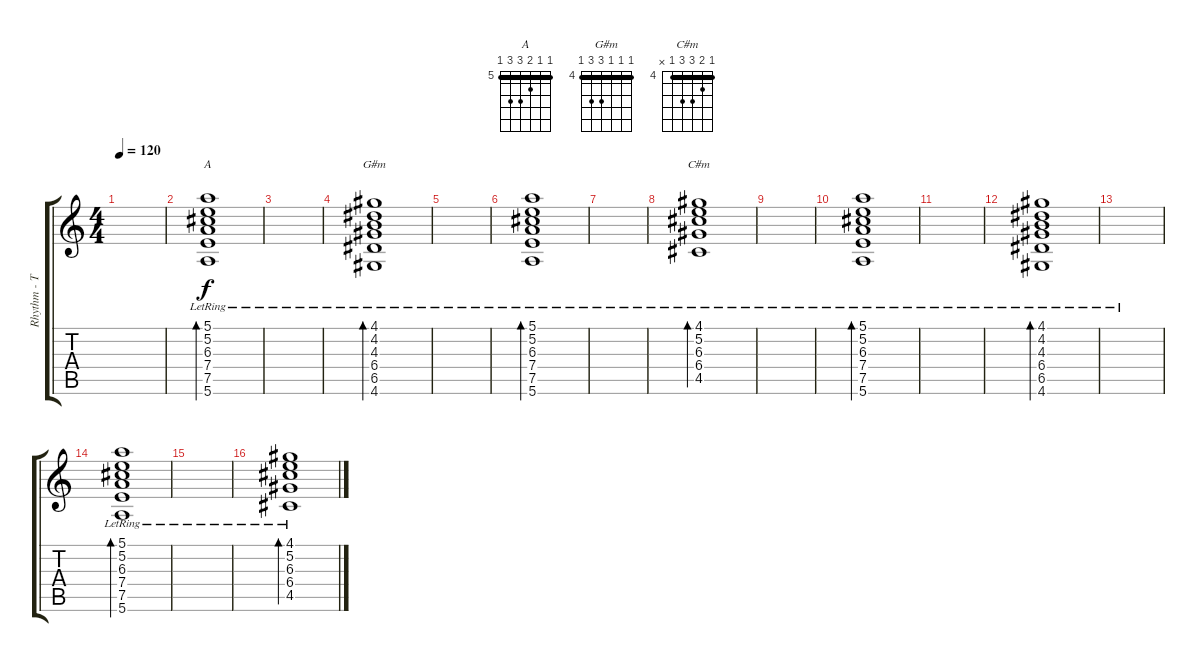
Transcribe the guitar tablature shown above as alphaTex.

\track ("Rhythm - Thomas Herrmann" "Rhythm - T") {instrument electricguitarclean}
\staff {score tabs}
\tuning (E4 B3 G3 D3 A2 E2) {hide}
\chord ("A" 5 5 6 7 7 5) {firstfret 5 barre 5}
\chord ("G#m" 4 4 4 6 6 4) {firstfret 4 barre 4}
\chord ("C#m" 4 5 6 6 4 x) {firstfret 4 barre 4}
\ts (4 4)
\tempo 120
\clef g2
\ks c
|
(5.1{lr} 5.2{lr} 6.3{lr} 7.4{lr} 7.5{lr} 5.6{lr}).1{bd 120 ch "A"} |
|
(4.1{lr} 4.2{lr} 4.3{lr} 6.4{lr} 6.5{lr} 4.6{lr}).1{bd 120 ch "G#m"} |
|
(5.1{lr} 5.2{lr} 6.3{lr} 7.4{lr} 7.5{lr} 5.6{lr}).1{bd 120} |
|
(4.1{lr} 5.2{lr} 6.3{lr} 6.4{lr} 4.5{lr}).1{bd 120 ch "C#m"} |
|
(5.1{lr} 5.2{lr} 6.3{lr} 7.4{lr} 7.5{lr} 5.6{lr}).1{bd 120} |
|
(4.1{lr} 4.2{lr} 4.3{lr} 6.4{lr} 6.5{lr} 4.6{lr}).1{bd 120} |
|
(5.1{lr} 5.2{lr} 6.3{lr} 7.4{lr} 7.5{lr} 5.6{lr}).1{bd 120} |
|
(4.1{lr} 5.2{lr} 6.3{lr} 6.4{lr} 4.5{lr}).1{bd 120}
